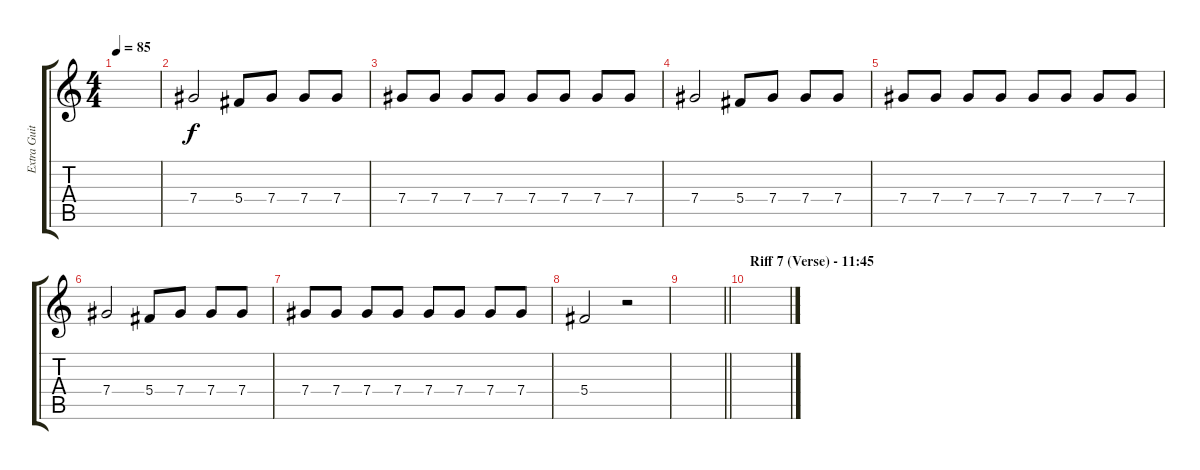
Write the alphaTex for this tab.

\track ("Extra Guitar" "Extra Guit") {instrument overdrivenguitar bank 255}
\staff {score tabs}
\tuning (Eb4 Bb3 Gb3 Db3 Ab2 Eb2) {hide}
\ts (4 4)
\tempo 85
\clef g2
\ks c
|
7.4.2 5.4.8 7.4.8 7.4.8 7.4.8 |
7.4.8 7.4.8 7.4.8 7.4.8 7.4.8 7.4.8 7.4.8 7.4.8 |
7.4.2 5.4.8 7.4.8 7.4.8 7.4.8 |
7.4.8 7.4.8 7.4.8 7.4.8 7.4.8 7.4.8 7.4.8 7.4.8 |
7.4.2 5.4.8 7.4.8 7.4.8 7.4.8 |
7.4.8 7.4.8 7.4.8 7.4.8 7.4.8 7.4.8 7.4.8 7.4.8 |
5.4.2 r.2 |
\barLineRight lightlight
|
\section ("" "Riff 7 (Verse) - 11:45")
